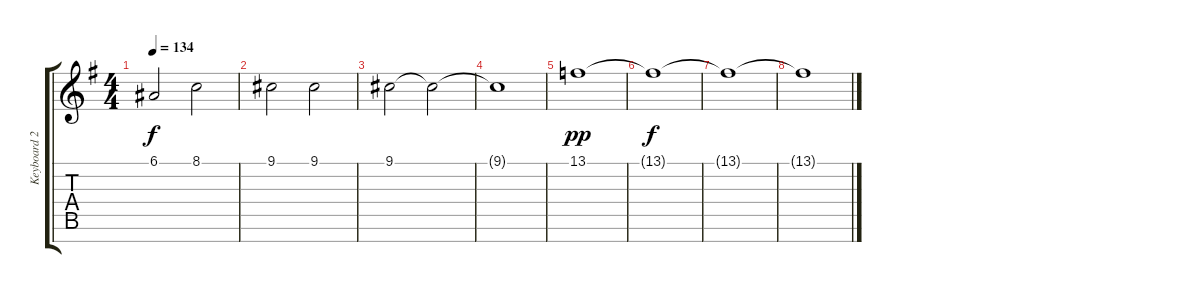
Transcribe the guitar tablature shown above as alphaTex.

\track ("Keyboard 2 - Brat/Shagrath" "Keyboard 2") {instrument stringensemble1}
\staff {score tabs}
\tuning (E4 B3 G3 D3 A2 E2 B1) {hide}
\ts (4 4)
\tempo 134
\clef g2
\ks g
6.1.2{dy f} 8.1.2 |
9.1.2 9.1.2 |
9.1.2 9.1{t}.2{volume 5} |
9.1{t}.1 |
13.1.1{dy pp volume 11} |
13.1{t}.1{dy f} |
13.1{t}.1 |
13.1{t}.1{volume 0}
